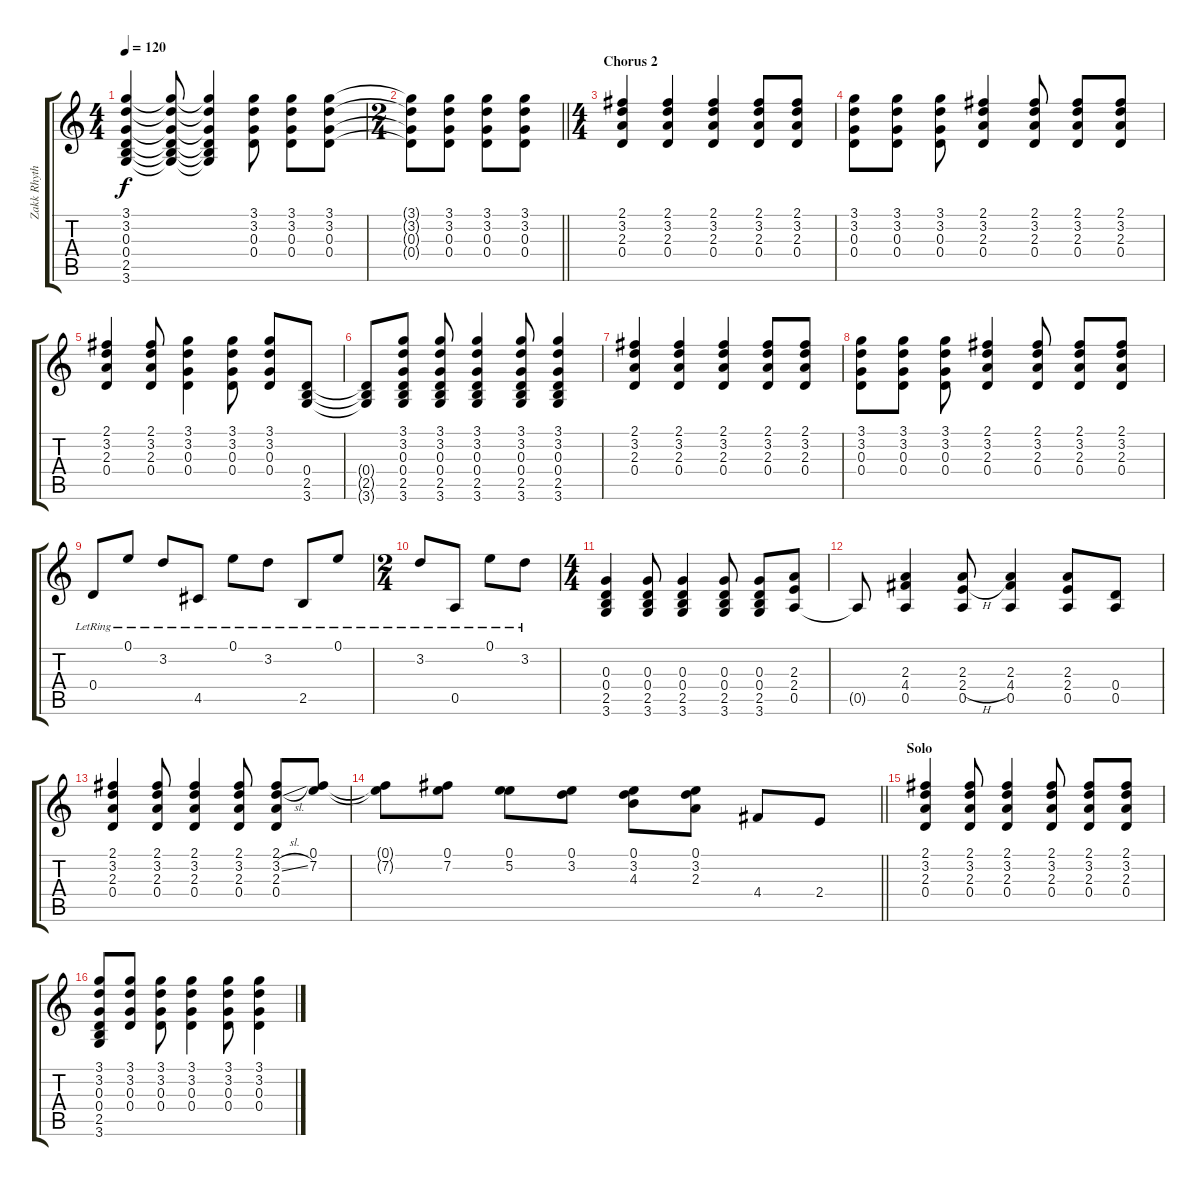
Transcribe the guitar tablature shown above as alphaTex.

\track ("Zakk Rhythm" "Zakk Rhyth") {instrument electricguitarclean}
\staff {score tabs}
\tuning (E4 B3 G3 D3 A2 E2) {hide}
\ts (4 4)
\tempo 120
\clef g2
\ks c
(3.1{t} 3.2{t} 0.3{t} 0.4{t} 2.5{t} 3.6{t}).4{dy f} (3.1{t} 3.2{t} 0.3{t} 0.4{t} 2.5{t} 3.6{t}).8 (3.1{t} 3.2{t} 0.3{t} 0.4{t} 2.5{t} 3.6{t}).4 (3.1 3.2 0.3 0.4).8 (3.1 3.2 0.3 0.4).8 (3.1 3.2 0.3 0.4).8 |
\ts (2 4)
\barLineRight lightlight
(3.1{t} 3.2{t} 0.3{t} 0.4{t}).8 (3.1 3.2 0.3 0.4).8 (3.1 3.2 0.3 0.4).8 (3.1 3.2 0.3 0.4).8 |
\ts (4 4)
\section ("" "Chorus 2")
(2.1 3.2 2.3 0.4).4 (2.1 3.2 2.3 0.4).4 (2.1 3.2 2.3 0.4).4 (2.1 3.2 2.3 0.4).8 (2.1 3.2 2.3 0.4).8 |
(3.1 3.2 0.3 0.4).8 (3.1 3.2 0.3 0.4).8 (3.1 3.2 0.3 0.4).8 (2.1 3.2 2.3 0.4).4 (2.1 3.2 2.3 0.4).8 (2.1 3.2 2.3 0.4).8 (2.1 3.2 2.3 0.4).8 |
(2.1 3.2 2.3 0.4).4 (2.1 3.2 2.3 0.4).8 (3.1 3.2 0.3 0.4).4 (3.1 3.2 0.3 0.4).8 (3.1 3.2 0.3 0.4).8 (0.4 2.5 3.6).8 |
(0.4{t} 2.5{t} 3.6{t}).8 (3.1 3.2 0.3 0.4 2.5 3.6).8 (3.1 3.2 0.3 0.4 2.5 3.6).8 (3.1 3.2 0.3 0.4 2.5 3.6).4 (3.1 3.2 0.3 0.4 2.5 3.6).8 (3.1 3.2 0.3 0.4 2.5 3.6).4 |
(2.1 3.2 2.3 0.4).4 (2.1 3.2 2.3 0.4).4 (2.1 3.2 2.3 0.4).4 (2.1 3.2 2.3 0.4).8 (2.1 3.2 2.3 0.4).8 |
(3.1 3.2 0.3 0.4).8 (3.1 3.2 0.3 0.4).8 (3.1 3.2 0.3 0.4).8 (2.1 3.2 2.3 0.4).4 (2.1 3.2 2.3 0.4).8 (2.1 3.2 2.3 0.4).8 (2.1 3.2 2.3 0.4).8 |
0.4{lr}.8 0.1{lr}.8 3.2{lr}.8 4.5{lr}.8 0.1{lr}.8 3.2{lr}.8 2.5{lr}.8 0.1{lr}.8 |
\ts (2 4)
3.2{lr}.8 0.5{lr}.8 0.1{lr}.8 3.2{lr}.8 |
\ts (4 4)
(0.3 0.4 2.5 3.6).4 (0.3 0.4 2.5 3.6).8 (0.3 0.4 2.5 3.6).4 (0.3 0.4 2.5 3.6).8 (0.3 0.4 2.5 3.6).8 (2.3 2.4 0.5).8 |
0.5{t}.8 (2.3 4.4 0.5).4 (2.3 2.4{h} 0.5).8 (2.3 4.4 0.5).4 (2.3 2.4 0.5).8 (0.4 0.5).8 |
(2.1 3.2 2.3 0.4).4 (2.1 3.2 2.3 0.4).8 (2.1 3.2 2.3 0.4).4 (2.1 3.2 2.3 0.4).8 (2.1 3.2{sl} 2.3 0.4).8 (0.1 7.2).8 |
\barLineRight lightlight
(0.1{t} 7.2{t}).8 (0.1 7.2).8 (0.1 5.2).8 (0.1 3.2).8 (0.1 3.2 4.3).8 (0.1 3.2 2.3).8 4.4.8 2.4.8 |
\section ("" "Solo")
(2.1 3.2 2.3 0.4).4 (2.1 3.2 2.3 0.4).8 (2.1 3.2 2.3 0.4).4 (2.1 3.2 2.3 0.4).8 (2.1 3.2 2.3 0.4).8 (2.1 3.2 2.3 0.4).8 |
(3.1 3.2 0.3 0.4 2.5 3.6).8 (3.1 3.2 0.3 0.4).8 (3.1 3.2 0.3 0.4).8 (3.1 3.2 0.3 0.4).4 (3.1 3.2 0.3 0.4).8 (3.1 3.2 0.3 0.4).4
